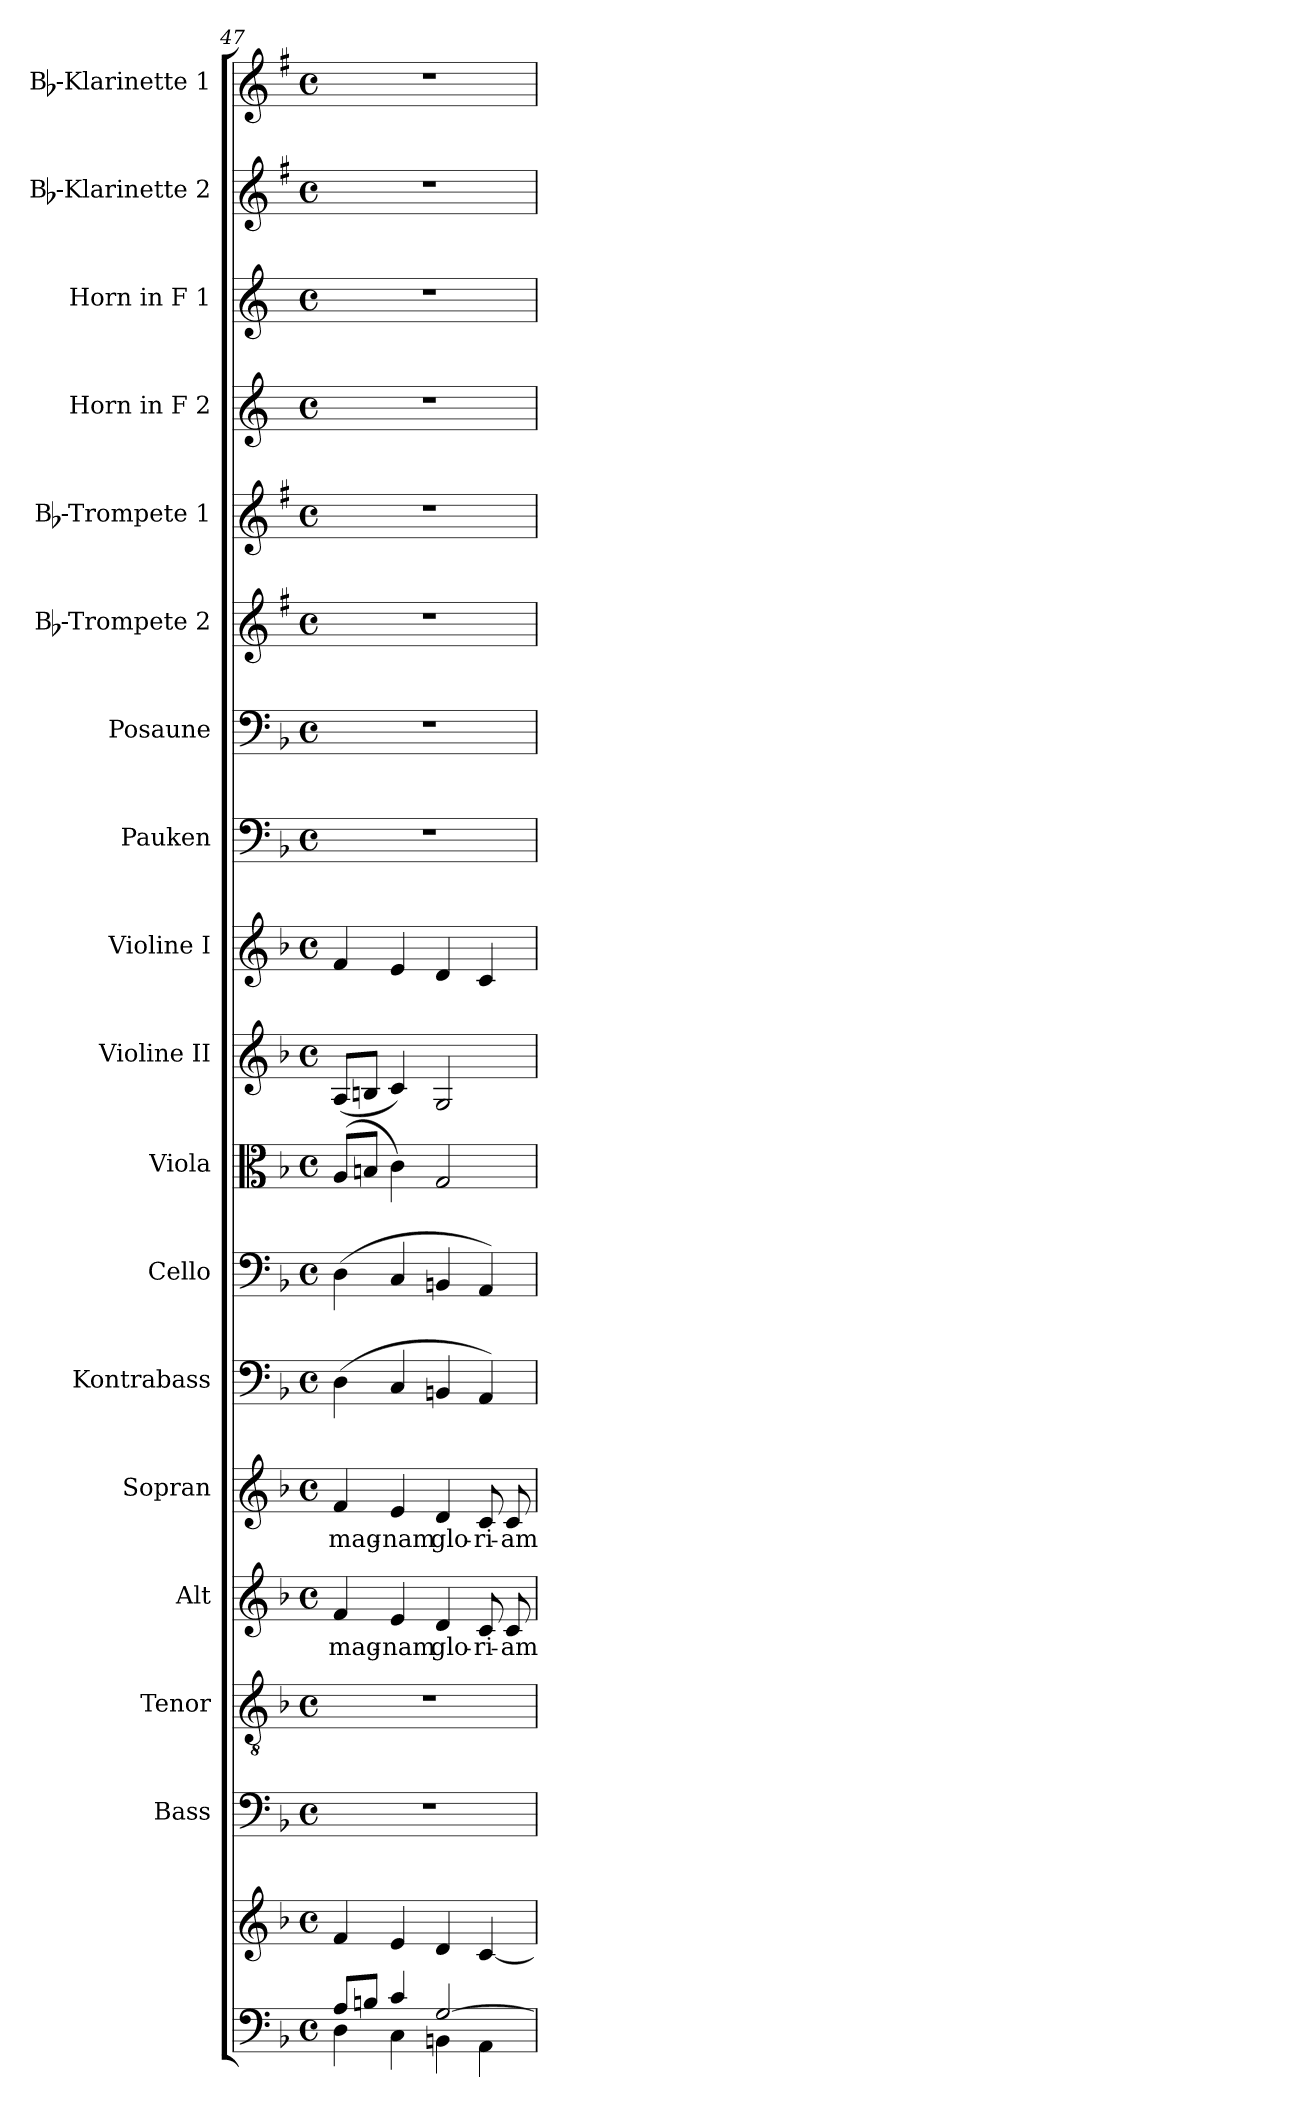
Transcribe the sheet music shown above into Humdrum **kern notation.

**kern	**kern	**kern	**kern	**kern	**text	**kern	**text	**kern	**kern	**kern	**kern	**kern	**kern	**kern	**kern	**kern	**kern	**kern	**kern	**kern
*part18	*part18	*part17	*part16	*part15	*part15	*part14	*part14	*part13	*part12	*part11	*part10	*part9	*part8	*part7	*part6	*part5	*part4	*part3	*part2	*part1
*staff19	*staff18	*staff17	*staff16	*staff15	*staff15	*staff14	*staff14	*staff13	*staff12	*staff11	*staff10	*staff9	*staff8	*staff7	*staff6	*staff5	*staff4	*staff3	*staff2	*staff1
*	*	*I"Bass	*I"Tenor	*I"Alt	*	*I"Sopran	*	*I"Kontrabass	*I"Cello	*I"Viola	*I"Violine II	*I"Violine I	*I"Pauken	*I"Posaune	*I"Bb-Trompete 2	*I"Bb-Trompete 1	*I"Horn in F 2	*I"Horn in F 1	*I"Bb-Klarinette 2	*I"Bb-Klarinette 1
*	*	*I'B.	*I'T.	*I'A.	*	*I'S.	*	*I'Kb.	*	*I'Vla.	*I'Vl. II	*I'Vl. I	*I'Pk.	*I'Pos.	*I'Bb Trp. 2	*I'Bb Trp. 1	*	*	*I'Bb Kl. 2	*I'Bb Kl. 1
*clefF4	*clefG2	*clefF4	*clefGv2	*clefG2	*	*clefG2	*	*clefF4	*clefF4	*clefC3	*clefG2	*clefG2	*clefF4	*clefF4	*clefG2	*clefG2	*clefG2	*clefG2	*clefG2	*clefG2
*	*	*	*	*	*	*	*	*ITrd7c12	*	*	*	*	*	*	*ITrd1c2	*ITrd1c2	*ITrd4c7	*ITrd4c7	*ITrd1c2	*ITrd1c2
*k[b-]	*k[b-]	*k[b-]	*k[b-]	*k[b-]	*	*k[b-]	*	*k[b-]	*k[b-]	*k[b-]	*k[b-]	*k[b-]	*k[b-]	*k[b-]	*k[b-]	*k[b-]	*k[b-]	*k[b-]	*k[b-]	*k[b-]
*F:	*F:	*F:	*F:	*F:	*	*F:	*	*F:	*F:	*F:	*F:	*F:	*F:	*F:	*F:	*F:	*F:	*F:	*F:	*F:
*M4/4	*M4/4	*M4/4	*M4/4	*M4/4	*	*M4/4	*	*M4/4	*M4/4	*M4/4	*M4/4	*M4/4	*M4/4	*M4/4	*M4/4	*M4/4	*M4/4	*M4/4	*M4/4	*M4/4
*met(c)	*met(c)	*met(c)	*met(c)	*met(c)	*	*met(c)	*	*met(c)	*met(c)	*met(c)	*met(c)	*met(c)	*met(c)	*met(c)	*met(c)	*met(c)	*met(c)	*met(c)	*met(c)	*met(c)
=47	=47	=47	=47	=47	=47	=47	=47	=47	=47	=47	=47	=47	=47	=47	=47	=47	=47	=47	=47	=47
*^	*	*	*	*	*	*	*	*	*	*	*	*	*	*	*	*	*	*	*	*
!	!	!	!	!	!	!LO:LY:b	!	!LO:LY:b	!	!	!	!	!	!	!	!	!	!	!	!	!
8A/L	4D\	4f/	1r	1r	4f/	mag-	4f/	mag-	(>4DD\	(>4D\	(>8A/L	(<8A/L	4f/	1r	1r	1r	1r	1r	1r	1r	1r
8Bn/J	.	.	.	.	.	.	.	.	.	.	8Bn/J	8Bn/J	.	.	.	.	.	.	.	.	.
!	!	!	!	!	!	!LO:LY:b	!	!LO:LY:b	!	!	!	!	!	!	!	!	!	!	!	!	!
4c/	4C\	4e/	.	.	4e/	-nam	4e/	-nam	4CC/	4C/	4c\)	4c/)	4e/	.	.	.	.	.	.	.	.
!	!	!	!	!	!	!LO:LY:b	!	!LO:LY:b	!	!	!	!	!	!	!	!	!	!	!	!	!
[>2G/	4BBn\	4d/	.	.	4d/	glo-	4d/	glo-	4BBBn/	4BBn/	2G/	2G/	4d/	.	.	.	.	.	.	.	.
!	!	!	!	!	!	!LO:LY:b	!	!LO:LY:b	!	!	!	!	!	!	!	!	!	!	!	!	!
.	4AA\	[4c/	.	.	8c/	-ri-	8c/	-ri-	4AAA/)	4AA/)	.	.	4c/	.	.	.	.	.	.	.	.
!	!	!	!	!	!	!LO:LY:b	!	!LO:LY:b	!	!	!	!	!	!	!	!	!	!	!	!	!
.	.	.	.	.	8c/	-am	8c/	-am	.	.	.	.	.	.	.	.	.	.	.	.	.
*v	*v	*	*	*	*	*	*	*	*	*	*	*	*	*	*	*	*	*	*	*	*
=	=	=	=	=	=	=	=	=	=	=	=	=	=	=	=	=	=	=	=	=
*-	*-	*-	*-	*-	*-	*-	*-	*-	*-	*-	*-	*-	*-	*-	*-	*-	*-	*-	*-	*-
